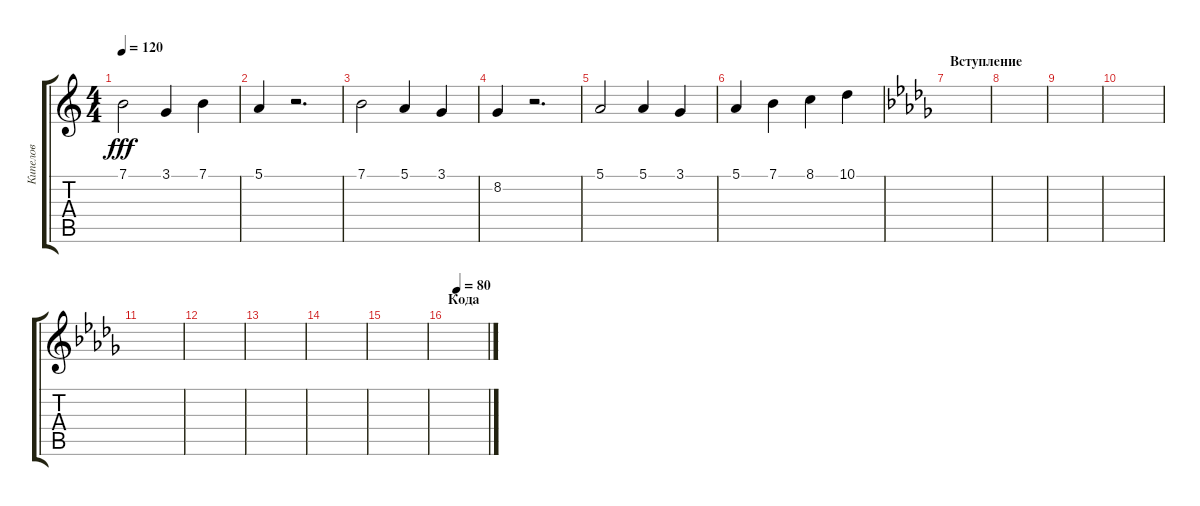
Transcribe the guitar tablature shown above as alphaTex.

\track ("Кипелов " "Кипелов ") {instrument tenorsax}
\staff {score tabs}
\tuning (E4 B3 G3 D3 A2 E2) {hide}
\ts (4 4)
\tempo 120
\clef g2
\ks c
7.1.2{dy fff} 3.1.4 7.1.4 |
5.1.4 r.2{d} |
7.1.2 5.1.4 3.1.4 |
8.2.4 r.2{d} |
5.1.2 5.1.4 3.1.4 |
5.1.4 7.1.4 8.1.4 10.1.4 |
\section ("" "Вступление")
\ks db
|
|
|
|
|
|
|
|
|
\section ("" "Кода")
\tempo (80 0.25)
